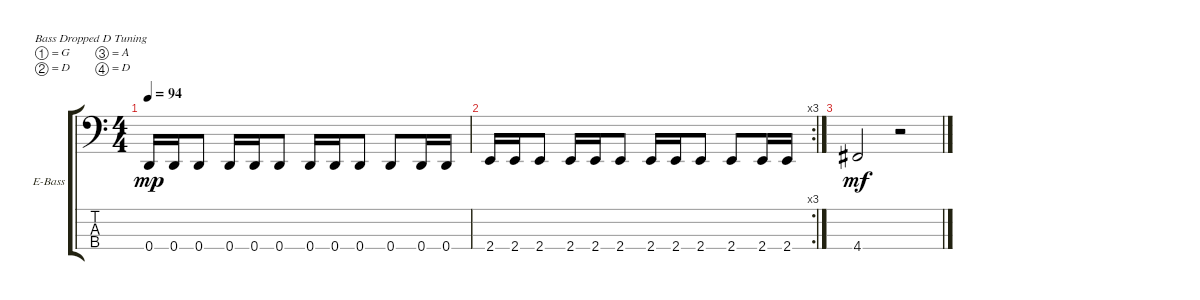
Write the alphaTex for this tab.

\defaultSystemsLayout 4
\bracketExtendMode groupsimilarinstruments
\firstSystemTrackNameOrientation horizontal
\otherSystemsTrackNameOrientation horizontal
\track ("Гокк" "E-Bass") {instrument electricbassfinger}
\staff {score tabs}
\tuning (G2 D2 A1 D1)
\ts (4 4)
\tempo 94
\clef f4
\ks c
0.4.16{dy mp} 0.4.16 0.4.8 0.4.16 0.4.16 0.4.8 0.4.16 0.4.16 0.4.8 0.4.8 0.4.16 0.4.16 |
\rc 3
2.4.16 2.4.16 2.4.8 2.4.16 2.4.16 2.4.8 2.4.16 2.4.16 2.4.8 2.4.8 2.4.16 2.4.16 |
4.4.2{dy mf} r.2
